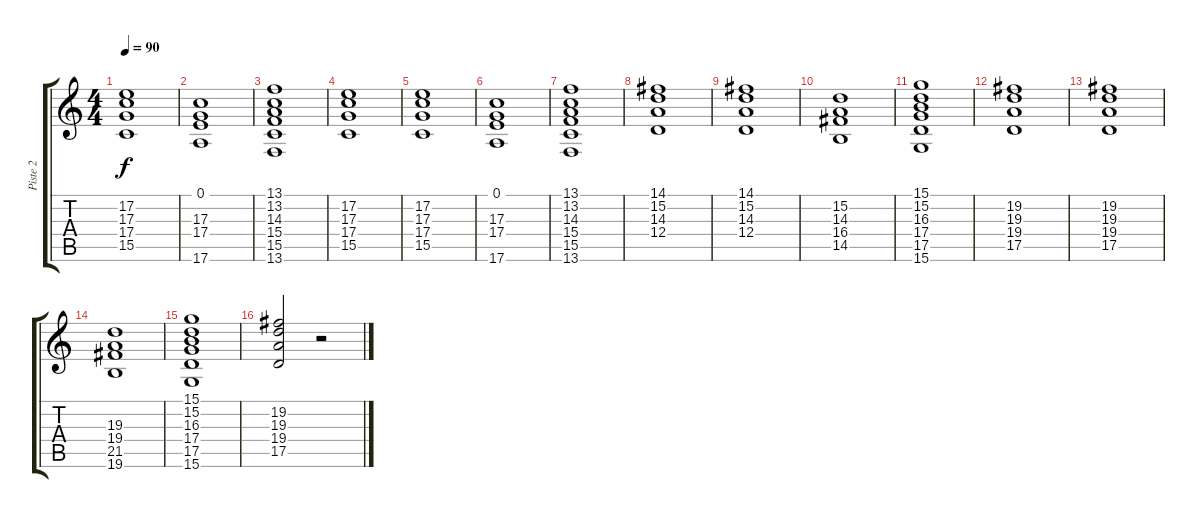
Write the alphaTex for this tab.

\track ("Piste 2" "Piste 2") {instrument panflute}
\staff {score tabs}
\tuning (E4 B3 G3 D3 A2 E2) {hide}
\ts (4 4)
\tempo 90
\clef g2
\ks c
(17.2 17.3 17.4 15.5).1{dy f} |
(0.1 17.3 17.4 17.6).1 |
(13.1 13.2 14.3 15.4 15.5 13.6).1 |
(17.2 17.3 17.4 15.5).1 |
(17.2 17.3 17.4 15.5).1 |
(0.1 17.3 17.4 17.6).1 |
(13.1 13.2 14.3 15.4 15.5 13.6).1 |
(14.1 15.2 14.3 12.4).1 |
(14.1 15.2 14.3 12.4).1 |
(15.2 14.3 16.4 14.5).1 |
(15.1 15.2 16.3 17.4 17.5 15.6).1 |
(19.2 19.3 19.4 17.5).1 |
(19.2 19.3 19.4 17.5).1 |
(19.3 19.4 21.5 19.6).1 |
(15.1 15.2 16.3 17.4 17.5 15.6).1 |
(19.2 19.3 19.4 17.5).2 r.2
